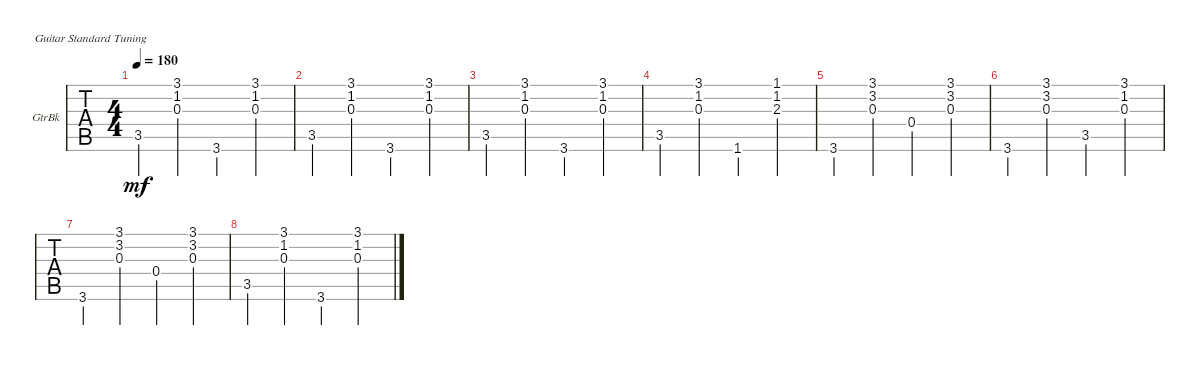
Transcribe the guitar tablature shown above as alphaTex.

\defaultSystemsLayout 4
\bracketExtendMode groupsimilarinstruments
\firstSystemTrackNameOrientation horizontal
\otherSystemsTrackNameOrientation horizontal
\track ("GtrBk" "GtrBk") {instrument acousticguitarsteel}
\staff {tabs}
\tuning (E4 B3 G3 D3 A2 E2)
\ts (4 4)
\tempo 180
\clef g2
\ks c
3.5.4{dy mf instrument acousticguitarsteel} (0.3 1.2 3.1).4 3.6.4 (0.3 1.2 3.1).4 |
3.5.4 (0.3 1.2 3.1).4 3.6.4 (0.3 1.2 3.1).4 |
3.5.4 (0.3 1.2 3.1).4 3.6.4 (0.3 1.2 3.1).4 |
3.5.4 (0.3 1.2 3.1).4 1.6.4 (2.3 1.2 1.1).4 |
3.6.4 (3.1 3.2 0.3).4 0.4.4 (3.1 3.2 0.3).4 |
3.6.4 (3.1 3.2 0.3).4 3.5.4 (0.3 1.2 3.1).4 |
3.6.4 (3.1 3.2 0.3).4 0.4.4 (3.1 3.2 0.3).4 |
3.5.4 (0.3 1.2 3.1).4 3.6.4 (0.3 1.2 3.1).4
